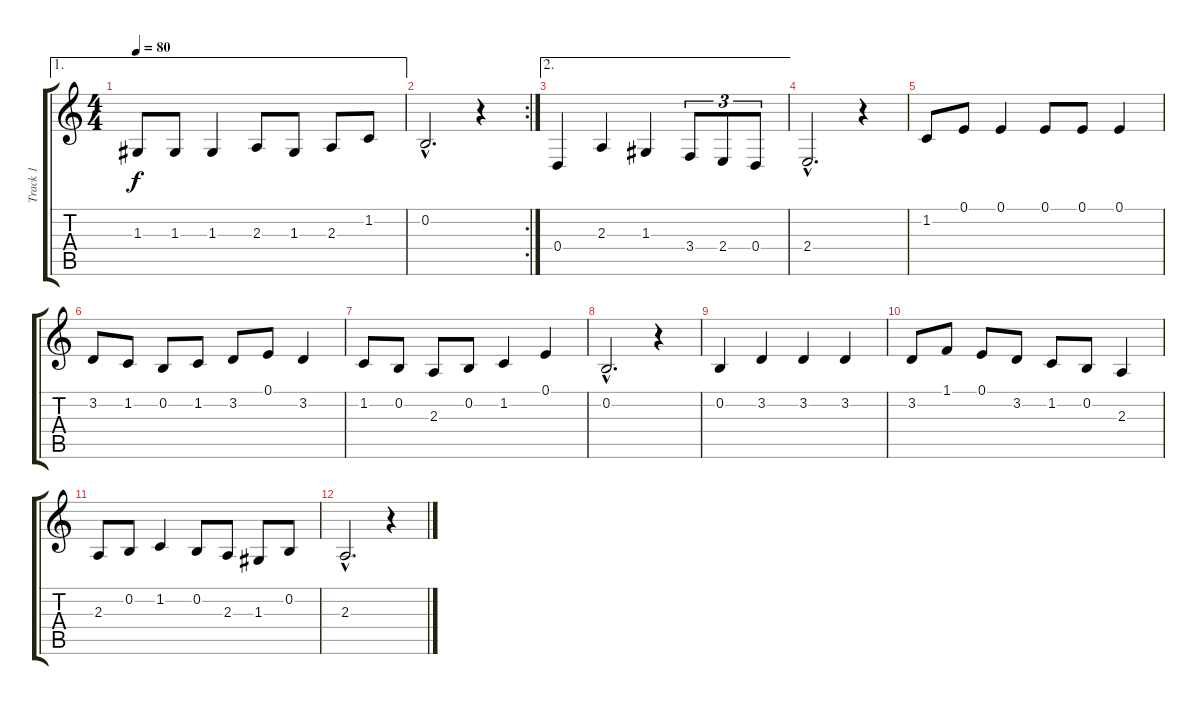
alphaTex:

\track ("Track 1" "Track 1") {instrument acousticgrandpiano}
\staff {score tabs}
\tuning (E4 B3 G3 D3 A2 E2) {hide}
\ae 1
\ts (4 4)
\tempo 80
\clef g2
\ks c
1.3.8{dy f} 1.3.8 1.3.4 2.3.8 1.3.8 2.3.8 1.2.8 |
\rc 2
0.2{hac}.2{d} r.4 |
\ae 2
0.4.4 2.3.4 1.3.4 3.4.8{tu (3 2)} 2.4.8{tu (3 2)} 0.4.8{tu (3 2)} |
2.4{hac}.2{d} r.4 |
1.2.8 0.1.8 0.1.4 0.1.8 0.1.8 0.1.4 |
3.2.8 1.2.8 0.2.8 1.2.8 3.2.8 0.1.8 3.2.4 |
1.2.8 0.2.8 2.3.8 0.2.8 1.2.4 0.1.4 |
0.2{hac}.2{d} r.4 |
0.2.4 3.2.4 3.2.4 3.2.4 |
3.2.8 1.1.8 0.1.8 3.2.8 1.2.8 0.2.8 2.3.4 |
2.3.8 0.2.8 1.2.4 0.2.8 2.3.8 1.3.8 0.2.8 |
2.3{hac}.2{d} r.4
